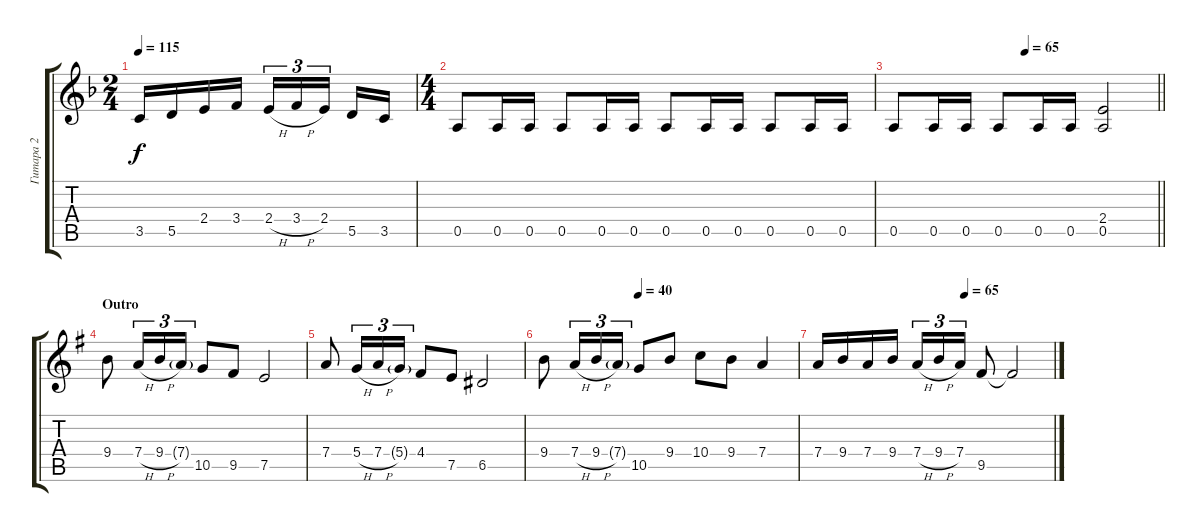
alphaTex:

\track ("Гитара 2" "Гитара 2") {instrument distortionguitar}
\staff {score tabs}
\tuning (E4 B3 G3 D3 A2 E2) {hide}
\ts (2 4)
\tempo 115
\clef g2
\ks dminor
3.5.16{dy f} 5.5.16 2.4.16 3.4.16 2.4{h}.16{tu (3 2)} 3.4{h}.16{tu (3 2)} 2.4.16{tu (3 2) beam splitsecondary} 5.5.16 3.5.16 |
\ts (4 4)
0.5.8 0.5.16 0.5.16 0.5.8 0.5.16 0.5.16 0.5.8 0.5.16 0.5.16 0.5.8 0.5.16 0.5.16 |
\tempo (65 0.5)
\barLineRight lightlight
0.5.8 0.5.16 0.5.16 0.5.8 0.5.16 0.5.16 (2.4 0.5).2 |
\section ("" "Outro")
\ks eminor
9.4.8{volume 15 instrument acousticguitarsteel} 7.4{h}.16{tu (3 2)} 9.4{h}.16{tu (3 2)} 7.4{g}.16{tu (3 2)} 10.5.8 9.5.8 7.5.2 |
7.4.8 5.4{h}.16{tu (3 2)} 7.4{h}.16{tu (3 2)} 5.4{g}.16{tu (3 2)} 4.4.8 7.5.8 6.5.2 |
\tempo (40 0.375)
9.4.8 7.4{h}.16{tu (3 2)} 9.4{h}.16{tu (3 2)} 7.4{g}.16{tu (3 2)} 10.5.8 9.4.8 10.4.8 9.4.8 7.4.4 |
\tempo (65 0.625)
7.4.16 9.4.16 7.4.16 9.4.16 7.4{h}.16{tu (3 2)} 9.4{h}.16{tu (3 2)} 7.4.16{tu (3 2)} 9.5.8 9.5{t}.2
